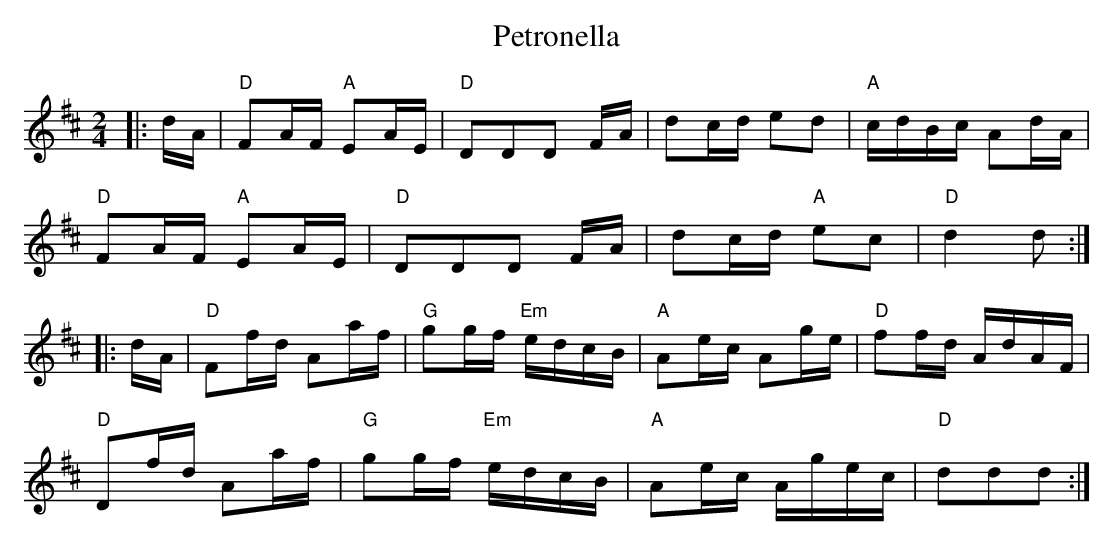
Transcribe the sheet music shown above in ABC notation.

X:1
T: Petronella
M: 2/4
L: 1/16
K: D
|:dA|\
"D"F2AF "A"E2AE|"D"D2D2D2 FA|d2cd e2d2|"A"cdBc A2dA|
"D"F2AF "A"E2AE|"D"D2D2D2 FA|d2cd "A"e2c2|"D"d4d2:|
|:dA|\
"D"F2fd A2af|"G"g2gf "Em"edcB|"A"A2ec A2ge|"D"f2fd AdAF|
"D"D2fd A2af|"G"g2gf "Em"edcB|"A"A2ec Agec|"D"d2d2d2:|
